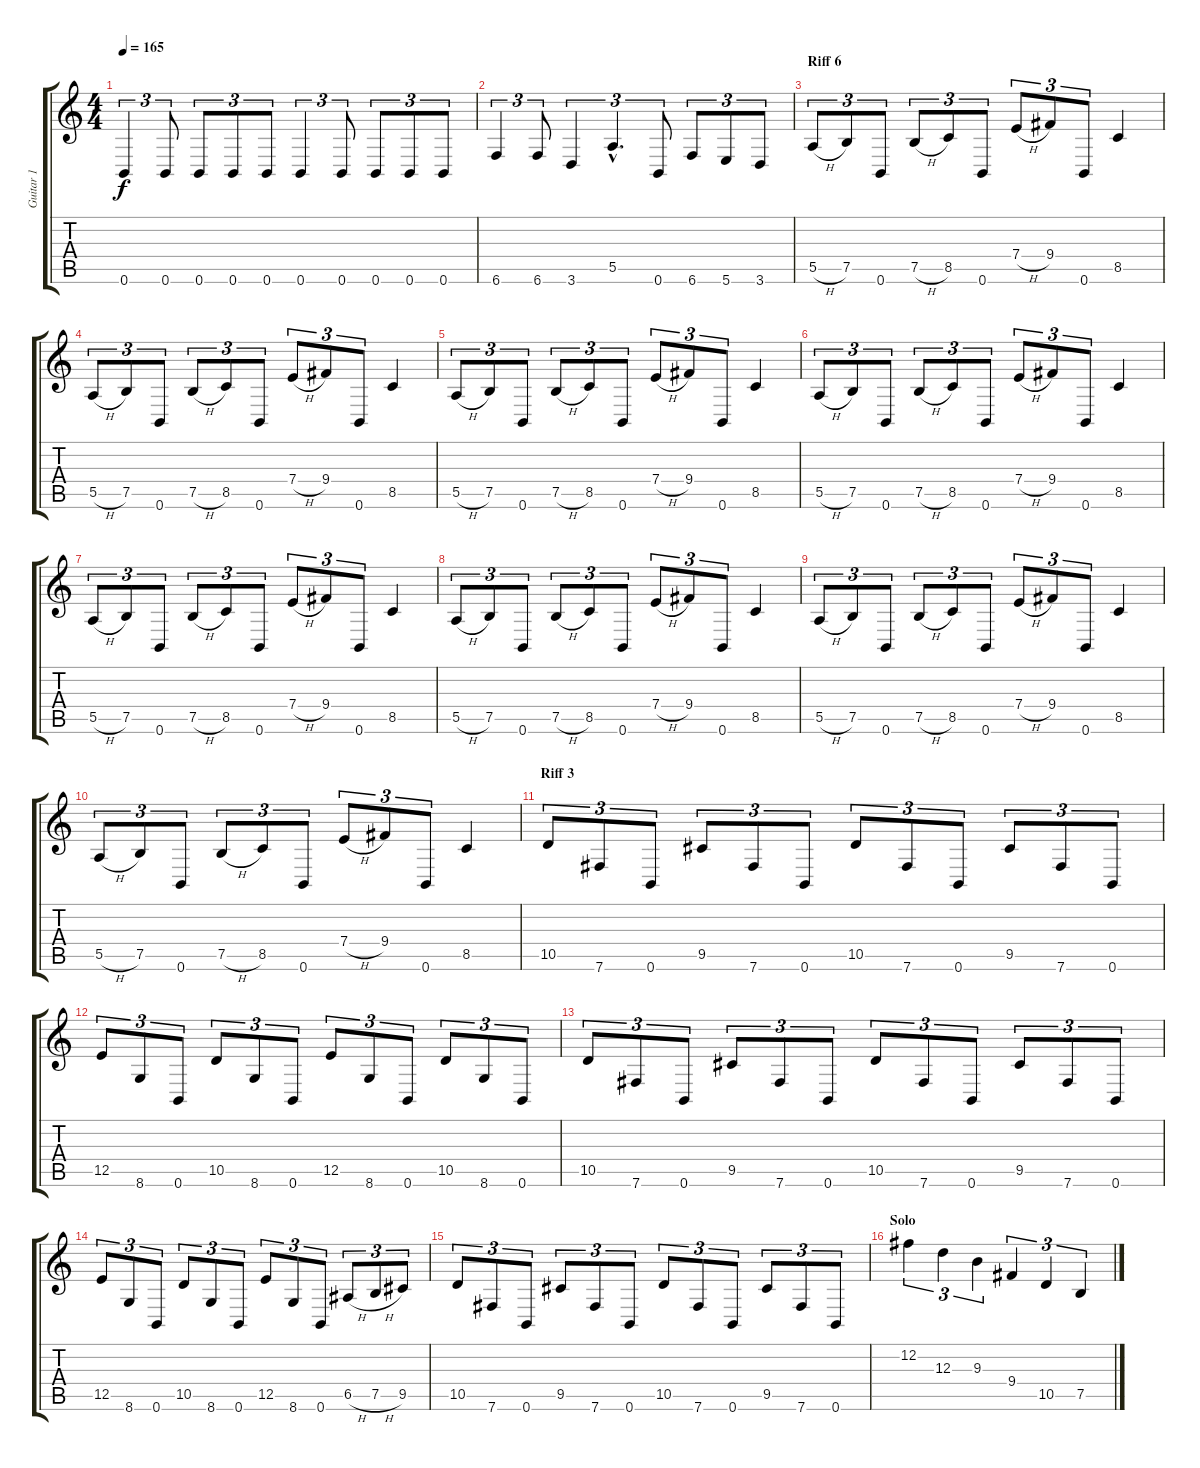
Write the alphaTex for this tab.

\track ("Guitar 1" "Guitar 1") {instrument distortionguitar}
\staff {score tabs}
\tuning (B3 Gb3 D3 A2 E2 B1) {hide}
\ts (4 4)
\tempo 165
\clef g2
\ks c
0.6.4{tu (3 2) dy f} 0.6.8{tu (3 2)} 0.6.8{tu (3 2)} 0.6.8{tu (3 2)} 0.6.8{tu (3 2)} 0.6.4{tu (3 2)} 0.6.8{tu (3 2)} 0.6.8{tu (3 2)} 0.6.8{tu (3 2)} 0.6.8{tu (3 2)} |
6.6.4{tu (3 2)} 6.6.8{tu (3 2)} 3.6.4{tu (3 2)} 5.5{hac}.4{d tu (3 2)} 0.6.8{tu (3 2)} 6.6.8{tu (3 2)} 5.6.8{tu (3 2)} 3.6.8{tu (3 2)} |
\section ("" "Riff 6")
5.5{h}.8{tu (3 2)} 7.5.8{tu (3 2)} 0.6.8{tu (3 2)} 7.5{h}.8{tu (3 2)} 8.5.8{tu (3 2)} 0.6.8{tu (3 2)} 7.4{h}.8{tu (3 2)} 9.4.8{tu (3 2)} 0.6.8{tu (3 2)} 8.5.4 |
5.5{h}.8{tu (3 2)} 7.5.8{tu (3 2)} 0.6.8{tu (3 2)} 7.5{h}.8{tu (3 2)} 8.5.8{tu (3 2)} 0.6.8{tu (3 2)} 7.4{h}.8{tu (3 2)} 9.4.8{tu (3 2)} 0.6.8{tu (3 2)} 8.5.4 |
5.5{h}.8{tu (3 2)} 7.5.8{tu (3 2)} 0.6.8{tu (3 2)} 7.5{h}.8{tu (3 2)} 8.5.8{tu (3 2)} 0.6.8{tu (3 2)} 7.4{h}.8{tu (3 2)} 9.4.8{tu (3 2)} 0.6.8{tu (3 2)} 8.5.4 |
5.5{h}.8{tu (3 2)} 7.5.8{tu (3 2)} 0.6.8{tu (3 2)} 7.5{h}.8{tu (3 2)} 8.5.8{tu (3 2)} 0.6.8{tu (3 2)} 7.4{h}.8{tu (3 2)} 9.4.8{tu (3 2)} 0.6.8{tu (3 2)} 8.5.4 |
5.5{h}.8{tu (3 2)} 7.5.8{tu (3 2)} 0.6.8{tu (3 2)} 7.5{h}.8{tu (3 2)} 8.5.8{tu (3 2)} 0.6.8{tu (3 2)} 7.4{h}.8{tu (3 2)} 9.4.8{tu (3 2)} 0.6.8{tu (3 2)} 8.5.4 |
5.5{h}.8{tu (3 2)} 7.5.8{tu (3 2)} 0.6.8{tu (3 2)} 7.5{h}.8{tu (3 2)} 8.5.8{tu (3 2)} 0.6.8{tu (3 2)} 7.4{h}.8{tu (3 2)} 9.4.8{tu (3 2)} 0.6.8{tu (3 2)} 8.5.4 |
5.5{h}.8{tu (3 2)} 7.5.8{tu (3 2)} 0.6.8{tu (3 2)} 7.5{h}.8{tu (3 2)} 8.5.8{tu (3 2)} 0.6.8{tu (3 2)} 7.4{h}.8{tu (3 2)} 9.4.8{tu (3 2)} 0.6.8{tu (3 2)} 8.5.4 |
5.5{h}.8{tu (3 2)} 7.5.8{tu (3 2)} 0.6.8{tu (3 2)} 7.5{h}.8{tu (3 2)} 8.5.8{tu (3 2)} 0.6.8{tu (3 2)} 7.4{h}.8{tu (3 2)} 9.4.8{tu (3 2)} 0.6.8{tu (3 2)} 8.5.4 |
\section ("" "Riff 3")
10.5.8{tu (3 2)} 7.6.8{tu (3 2)} 0.6.8{tu (3 2)} 9.5.8{tu (3 2)} 7.6.8{tu (3 2)} 0.6.8{tu (3 2)} 10.5.8{tu (3 2)} 7.6.8{tu (3 2)} 0.6.8{tu (3 2)} 9.5.8{tu (3 2)} 7.6.8{tu (3 2)} 0.6.8{tu (3 2)} |
12.5.8{tu (3 2)} 8.6.8{tu (3 2)} 0.6.8{tu (3 2)} 10.5.8{tu (3 2)} 8.6.8{tu (3 2)} 0.6.8{tu (3 2)} 12.5.8{tu (3 2)} 8.6.8{tu (3 2)} 0.6.8{tu (3 2)} 10.5.8{tu (3 2)} 8.6.8{tu (3 2)} 0.6.8{tu (3 2)} |
10.5.8{tu (3 2)} 7.6.8{tu (3 2)} 0.6.8{tu (3 2)} 9.5.8{tu (3 2)} 7.6.8{tu (3 2)} 0.6.8{tu (3 2)} 10.5.8{tu (3 2)} 7.6.8{tu (3 2)} 0.6.8{tu (3 2)} 9.5.8{tu (3 2)} 7.6.8{tu (3 2)} 0.6.8{tu (3 2)} |
12.5.8{tu (3 2)} 8.6.8{tu (3 2)} 0.6.8{tu (3 2)} 10.5.8{tu (3 2)} 8.6.8{tu (3 2)} 0.6.8{tu (3 2)} 12.5.8{tu (3 2)} 8.6.8{tu (3 2)} 0.6.8{tu (3 2)} 6.5{h}.8{tu (3 2)} 7.5{h}.8{tu (3 2)} 9.5.8{tu (3 2)} |
10.5.8{tu (3 2)} 7.6.8{tu (3 2)} 0.6.8{tu (3 2)} 9.5.8{tu (3 2)} 7.6.8{tu (3 2)} 0.6.8{tu (3 2)} 10.5.8{tu (3 2)} 7.6.8{tu (3 2)} 0.6.8{tu (3 2)} 9.5.8{tu (3 2)} 7.6.8{tu (3 2)} 0.6.8{tu (3 2)} |
\section ("" "Solo")
12.2.4{tu (3 2)} 12.3.4{tu (3 2)} 9.3.4{tu (3 2)} 9.4.4{tu (3 2)} 10.5.4{tu (3 2)} 7.5.4{tu (3 2)}
